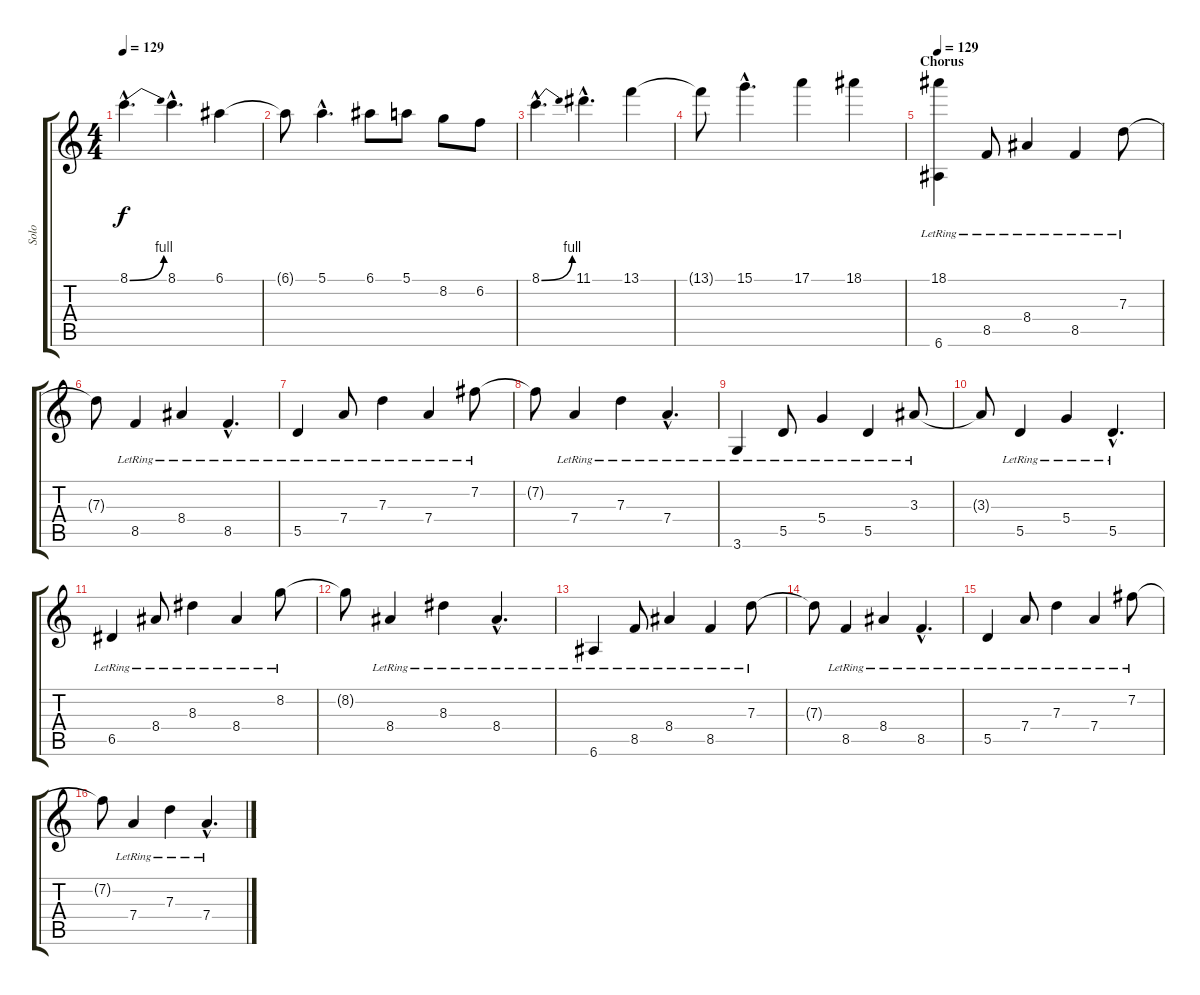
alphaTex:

\track ("Solo" "Solo") {instrument overdrivenguitar}
\staff {score tabs}
\tuning (E4 B3 G3 D3 A2 E2) {hide}
\ts (4 4)
\tempo 129
\clef g2
\ks c
8.1{be (bend 0 0 60 4) hac}.4{d dy f} 8.1{hac}.4{d} 6.1.4 |
6.1{t}.8 5.1{hac}.4{d} 6.1.8 5.1.8 8.2.8 6.2.8 |
8.1{be (bend 0 0 60 4) hac}.4{d} 11.1{hac}.4{d} 13.1.4 |
13.1{t}.8 15.1{hac}.4{d} 17.1.4 18.1.4 |
\section ("" "Chorus")
\tempo 129
(18.1{lr} 6.6{lr}).4 8.5{lr}.8 8.4{lr}.4 8.5{lr}.4 7.3{lr}.8 |
7.3{t}.8 8.5{lr}.4 8.4{lr}.4 8.5{hac lr}.4{d} |
5.5{lr}.4 7.4{lr}.8 7.3{lr}.4 7.4{lr}.4 7.2{lr}.8 |
7.2{t}.8 7.4{lr}.4 7.3{lr}.4 7.4{hac lr}.4{d} |
3.6{lr}.4 5.5{lr}.8 5.4{lr}.4 5.5{lr}.4 3.3{lr}.8 |
3.3{t}.8 5.5{lr}.4 5.4{lr}.4 5.5{hac lr}.4{d} |
6.5{lr}.4 8.4{lr}.8 8.3{lr}.4 8.4{lr}.4 8.2{lr}.8 |
8.2{t}.8 8.4{lr}.4 8.3{lr}.4 8.4{hac lr}.4{d} |
6.6{lr}.4 8.5{lr}.8 8.4{lr}.4 8.5{lr}.4 7.3{lr}.8 |
7.3{t}.8 8.5{lr}.4 8.4{lr}.4 8.5{hac lr}.4{d} |
5.5{lr}.4 7.4{lr}.8 7.3{lr}.4 7.4{lr}.4 7.2{lr}.8 |
7.2{t}.8 7.4{lr}.4 7.3{lr}.4 7.4{hac lr}.4{d}
